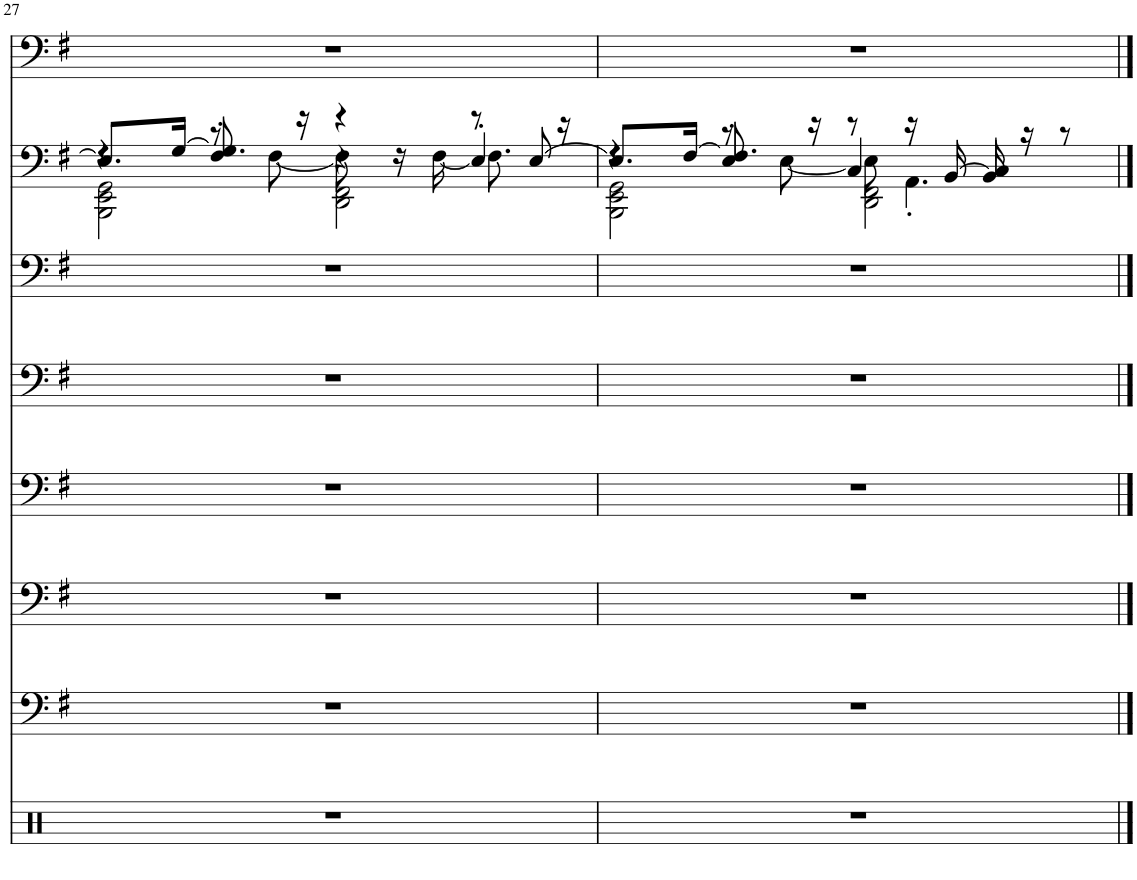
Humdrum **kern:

**kern	**kern	**kern	**kern	**kern	**kern	**kern	**kern
*part8	*part7	*part6	*part5	*part4	*part3	*part2	*part1
*staff8	*staff7	*staff6	*staff5	*staff4	*staff3	*staff2	*staff1
*I"Percussion	*I"E.Piano	*I"Ocarina	*I"Gtr.Harmonics	*I"Ocarina	*I"Gtr.Harmonics	*I"Acoustic Bass	*I"Slap Bass 1
*	*I'E.Pno	*I'Oc	*	*I'Oc	*	*I'Ac b	*
!!LO:PB:g=z
*clefX	*clefF4	*clefF4	*clefF4	*clefF4	*clefF4	*clefF4	*clefF4
*k[]	*k[f#]	*k[f#]	*k[f#]	*k[f#]	*k[f#]	*k[f#]	*k[f#]
*M4/4	*M4/4	*M4/4	*M4/4	*M4/4	*M4/4	*M4/4	*M4/4
=27	=27	=27	=27	=27	=27	=27	=27
*	*	*	*	*	*	*^	*
*	*	*	*	*	*	*	*^	*
*	*	*	*	*	*	*	*	*^	*
1r	1r	1r	1r	1r	1r	8.E/L]	4r	4r	2BBB\ 2EE\ 2GG\	1r
.	.	.	.	.	.	[16G/Jk	.	.	.	.
.	.	.	.	.	.	8.G/]	8r	4F#'/	.	.
.	.	.	.	.	.	.	[8F#\	.	.	.
.	.	.	.	.	.	16r	.	.	.	.
.	.	.	.	.	.	4r	8F#\]	4r	2DD\ 2FF#\	.
.	.	.	.	.	.	.	16r	.	.	.
.	.	.	.	.	.	.	[16F#\	.	.	.
.	.	.	.	.	.	8r	8.F#\]	4E'/	.	.
.	.	.	.	.	.	[8E/	.	.	.	.
.	.	.	.	.	.	.	16r	.	.	.
=28	=28	=28	=28	=28	=28	=28	=28	=28	=28	=28
1r	1r	1r	1r	1r	1r	8.E/L]	4r	4r	2BBB\ 2EE\ 2GG\	1r
.	.	.	.	.	.	[16F#/Jk	.	.	.	.
.	.	.	.	.	.	8.F#/]	8r	4E'/	.	.
.	.	.	.	.	.	.	[8E\	.	.	.
.	.	.	.	.	.	16r	.	.	.	.
.	.	.	.	.	.	8r	8E\]	4C/	2DD\ 2FF#\	.
.	.	.	.	.	.	16r	4.AA'\	.	.	.
.	.	.	.	.	.	[16BB/	.	.	.	.
.	.	.	.	.	.	16BB/]	.	4C/	.	.
.	.	.	.	.	.	16r	.	.	.	.
.	.	.	.	.	.	8r	.	.	.	.
*	*	*	*	*	*	*v	*v	*v	*v	*
==	==	==	==	==	==	==	==
*-	*-	*-	*-	*-	*-	*-	*-
